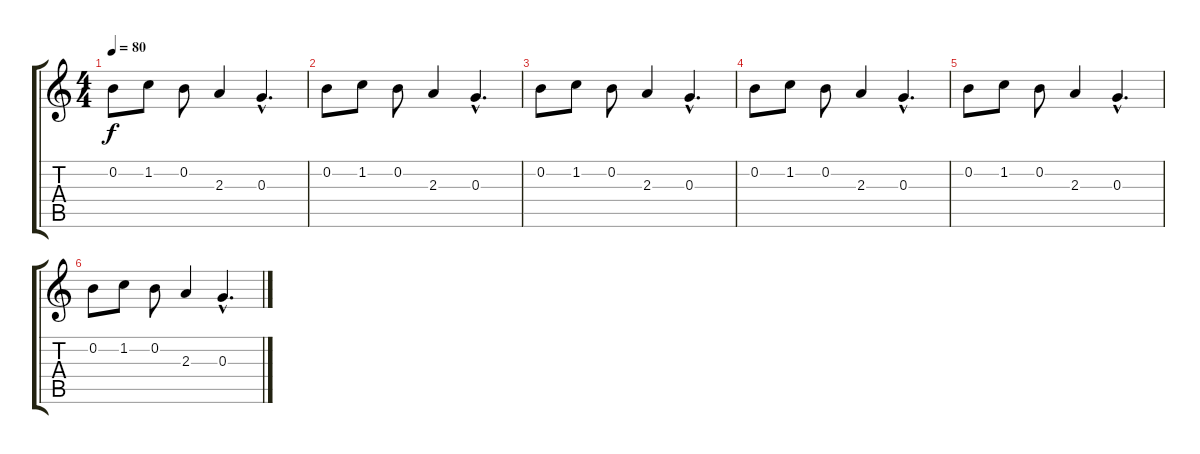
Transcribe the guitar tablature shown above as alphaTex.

\track "" {instrument distortionguitar}
\staff {score tabs}
\tuning (E4 B3 G3 D3 A2 E2) {hide}
\ts (4 4)
\tempo 80
\clef g2
\ks c
0.2.8{dy f} 1.2.8 0.2.8 2.3.4 0.3{hac}.4{d} |
0.2.8 1.2.8 0.2.8 2.3.4 0.3{hac}.4{d} |
0.2.8 1.2.8 0.2.8 2.3.4 0.3{hac}.4{d} |
0.2.8{volume 16} 1.2.8{volume 15} 0.2.8{volume 14} 2.3.4{volume 14} 0.3{hac}.4{d volume 12} |
0.2.8{volume 11} 1.2.8{volume 10} 0.2.8{volume 9} 2.3.4{volume 9} 0.3{hac}.4{d volume 7} |
0.2.8{volume 5} 1.2.8{volume 5} 0.2.8{volume 4} 2.3.4{volume 3} 0.3{hac}.4{d volume 2}
